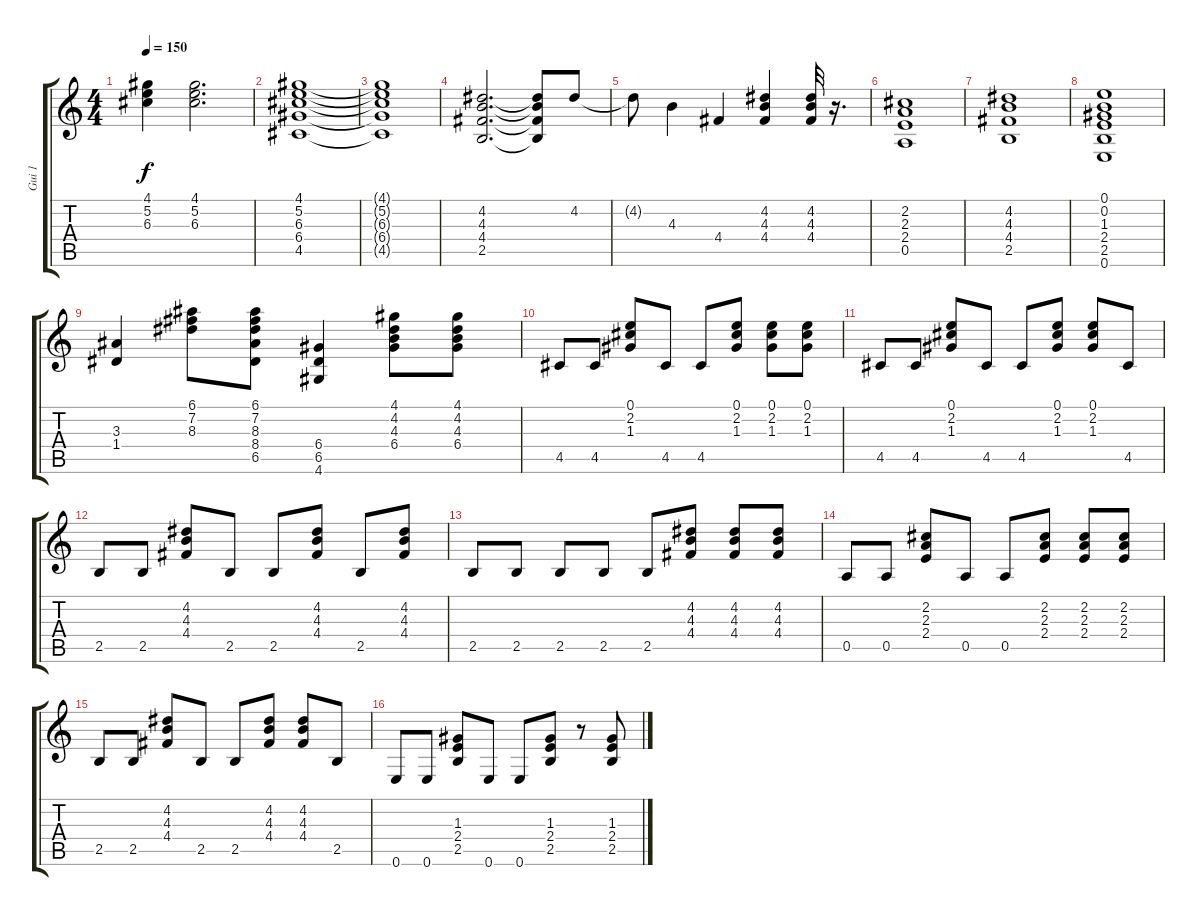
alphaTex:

\track ("Gui 1" "Gui 1") {instrument overdrivenguitar}
\staff {score tabs}
\tuning (E4 B3 G3 D3 A2 E2) {hide}
\ts (4 4)
\tempo 150
\clef g2
\ks c
(4.1 5.2 6.3).4{dy f} (4.1 5.2 6.3).2{d} |
(4.1 5.2 6.3 6.4 4.5).1 |
(4.1{t} 5.2{t} 6.3{t} 6.4{t} 4.5{t}).1 |
(4.2 4.3 4.4 2.5).2{d} (4.2{t} 4.3{t} 4.4{t} 2.5{t}).8 4.2.8 |
4.2{t}.8 4.3.4 4.4.4 (4.2 4.3 4.4).4 (4.2 4.3 4.4).32 r.16{d} |
(2.2 2.3 2.4 0.5).1 |
(4.2 4.3 4.4 2.5).1 |
(0.1 0.2 1.3 2.4 2.5 0.6).1 |
(3.3 1.4).4 (6.1 7.2 8.3).8 (6.1 7.2 8.3 8.4 6.5).8 (6.4 6.5 4.6).4 (4.1 4.2 4.3 6.4).8 (4.1 4.2 4.3 6.4).8 |
4.5.8 4.5.8 (0.1 2.2 1.3).8 4.5.8 4.5.8 (0.1 2.2 1.3).8 (0.1 2.2 1.3).8 (0.1 2.2 1.3).8 |
4.5.8 4.5.8 (0.1 2.2 1.3).8 4.5.8 4.5.8 (0.1 2.2 1.3).8 (0.1 2.2 1.3).8 4.5.8 |
2.5.8 2.5.8 (4.2 4.3 4.4).8 2.5.8 2.5.8 (4.2 4.3 4.4).8 2.5.8 (4.2 4.3 4.4).8 |
2.5.8 2.5.8 2.5.8 2.5.8 2.5.8 (4.2 4.3 4.4).8 (4.2 4.3 4.4).8 (4.2 4.3 4.4).8 |
0.5.8 0.5.8 (2.2 2.3 2.4).8 0.5.8 0.5.8 (2.2 2.3 2.4).8 (2.2 2.3 2.4).8 (2.2 2.3 2.4).8 |
2.5.8 2.5.8 (4.2 4.3 4.4).8 2.5.8 2.5.8 (4.2 4.3 4.4).8 (4.2 4.3 4.4).8 2.5.8 |
0.6.8 0.6.8 (1.3 2.4 2.5).8 0.6.8 0.6.8 (1.3 2.4 2.5).8 r.8 (1.3 2.4 2.5).8
